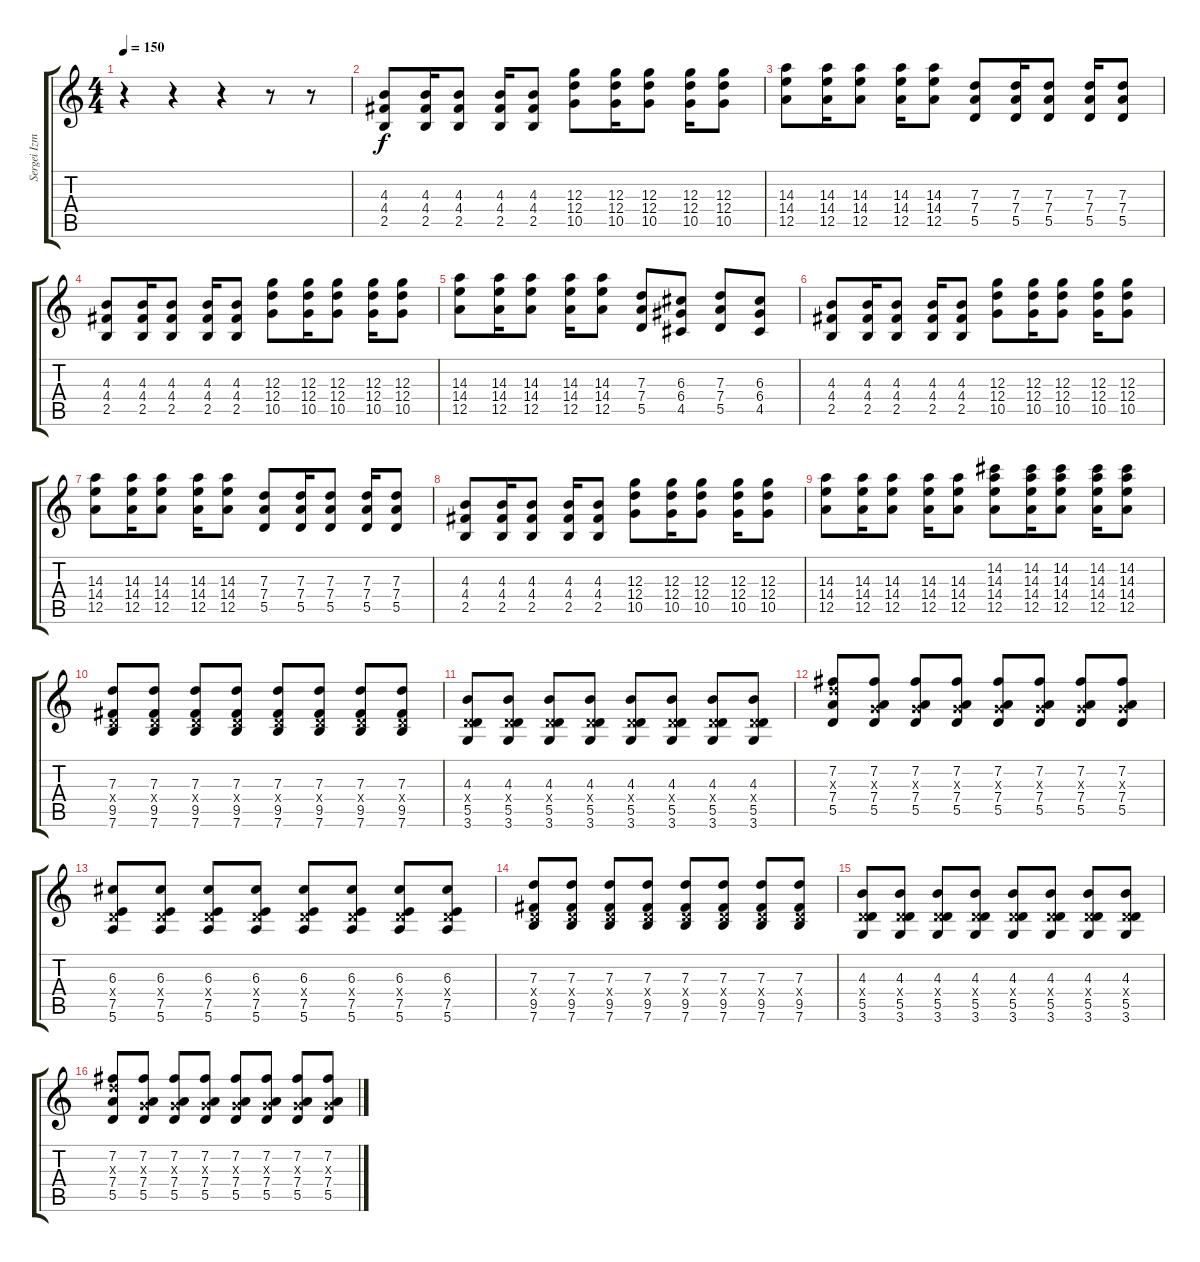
\track ("Sergei Izmer (Focus-Guitar)" "Sergei Izm") {instrument overdrivenguitar}
\staff {score tabs}
\tuning (E4 B3 G3 D3 A2 E2) {hide}
\ts (4 4)
\tempo 150
\clef g2
\ks c
r.4{dy f instrument overdrivenguitar} r.4 r.4 r.8 r.8 |
(4.3 4.4 2.5).8 (4.3 4.4 2.5).16 (4.3 4.4 2.5).8 (4.3 4.4 2.5).16 (4.3 4.4 2.5).8 (12.3 12.4 10.5).8 (12.3 12.4 10.5).16 (12.3 12.4 10.5).8 (12.3 12.4 10.5).16 (12.3 12.4 10.5).8 |
(14.3 14.4 12.5).8 (14.3 14.4 12.5).16 (14.3 14.4 12.5).8 (14.3 14.4 12.5).16 (14.3 14.4 12.5).8 (7.3 7.4 5.5).8 (7.3 7.4 5.5).16 (7.3 7.4 5.5).8 (7.3 7.4 5.5).16 (7.3 7.4 5.5).8 |
(4.3 4.4 2.5).8 (4.3 4.4 2.5).16 (4.3 4.4 2.5).8 (4.3 4.4 2.5).16 (4.3 4.4 2.5).8 (12.3 12.4 10.5).8 (12.3 12.4 10.5).16 (12.3 12.4 10.5).8 (12.3 12.4 10.5).16 (12.3 12.4 10.5).8 |
(14.3 14.4 12.5).8 (14.3 14.4 12.5).16 (14.3 14.4 12.5).8 (14.3 14.4 12.5).16 (14.3 14.4 12.5).8 (7.3 7.4 5.5).8 (6.3 6.4 4.5).8 (7.3 7.4 5.5).8 (6.3 6.4 4.5).8 |
(4.3 4.4 2.5).8 (4.3 4.4 2.5).16 (4.3 4.4 2.5).8 (4.3 4.4 2.5).16 (4.3 4.4 2.5).8 (12.3 12.4 10.5).8 (12.3 12.4 10.5).16 (12.3 12.4 10.5).8 (12.3 12.4 10.5).16 (12.3 12.4 10.5).8 |
(14.3 14.4 12.5).8 (14.3 14.4 12.5).16 (14.3 14.4 12.5).8 (14.3 14.4 12.5).16 (14.3 14.4 12.5).8 (7.3 7.4 5.5).8 (7.3 7.4 5.5).16 (7.3 7.4 5.5).8 (7.3 7.4 5.5).16 (7.3 7.4 5.5).8 |
(4.3 4.4 2.5).8 (4.3 4.4 2.5).16 (4.3 4.4 2.5).8 (4.3 4.4 2.5).16 (4.3 4.4 2.5).8 (12.3 12.4 10.5).8 (12.3 12.4 10.5).16 (12.3 12.4 10.5).8 (12.3 12.4 10.5).16 (12.3 12.4 10.5).8 |
(14.3 14.4 12.5).8 (14.3 14.4 12.5).16 (14.3 14.4 12.5).8 (14.3 14.4 12.5).16 (14.3 14.4 12.5).8 (14.2 14.3 14.4 12.5).8 (14.2 14.3 14.4 12.5).16 (14.2 14.3 14.4 12.5).8 (14.2 14.3 14.4 12.5).16 (14.2 14.3 14.4 12.5).8 |
(7.3 0.4{x} 9.5 7.6).8 (7.3 0.4{x} 9.5 7.6).8 (7.3 0.4{x} 9.5 7.6).8 (7.3 0.4{x} 9.5 7.6).8 (7.3 0.4{x} 9.5 7.6).8 (7.3 0.4{x} 9.5 7.6).8 (7.3 0.4{x} 9.5 7.6).8 (7.3 0.4{x} 9.5 7.6).8 |
(4.3 0.4{x} 5.5 3.6).8 (4.3 0.4{x} 5.5 3.6).8 (4.3 0.4{x} 5.5 3.6).8 (4.3 0.4{x} 5.5 3.6).8 (4.3 0.4{x} 5.5 3.6).8 (4.3 0.4{x} 5.5 3.6).8 (4.3 0.4{x} 5.5 3.6).8 (4.3 0.4{x} 5.5 3.6).8 |
(7.2 7.3{x} 7.4 5.5).8 (7.2 0.3{x} 7.4 5.5).8 (7.2 0.3{x} 7.4 5.5).8 (7.2 0.3{x} 7.4 5.5).8 (7.2 0.3{x} 7.4 5.5).8 (7.2 0.3{x} 7.4 5.5).8 (7.2 0.3{x} 7.4 5.5).8 (7.2 0.3{x} 7.4 5.5).8 |
(6.3 0.4{x} 7.5 5.6).8 (6.3 0.4{x} 7.5 5.6).8 (6.3 0.4{x} 7.5 5.6).8 (6.3 0.4{x} 7.5 5.6).8 (6.3 0.4{x} 7.5 5.6).8 (6.3 0.4{x} 7.5 5.6).8 (6.3 0.4{x} 7.5 5.6).8 (6.3 0.4{x} 7.5 5.6).8 |
(7.3 0.4{x} 9.5 7.6).8 (7.3 0.4{x} 9.5 7.6).8 (7.3 0.4{x} 9.5 7.6).8 (7.3 0.4{x} 9.5 7.6).8 (7.3 0.4{x} 9.5 7.6).8 (7.3 0.4{x} 9.5 7.6).8 (7.3 0.4{x} 9.5 7.6).8 (7.3 0.4{x} 9.5 7.6).8 |
(4.3 0.4{x} 5.5 3.6).8 (4.3 0.4{x} 5.5 3.6).8 (4.3 0.4{x} 5.5 3.6).8 (4.3 0.4{x} 5.5 3.6).8 (4.3 0.4{x} 5.5 3.6).8 (4.3 0.4{x} 5.5 3.6).8 (4.3 0.4{x} 5.5 3.6).8 (4.3 0.4{x} 5.5 3.6).8 |
(7.2 7.3{x} 7.4 5.5).8 (7.2 0.3{x} 7.4 5.5).8 (7.2 0.3{x} 7.4 5.5).8 (7.2 0.3{x} 7.4 5.5).8 (7.2 0.3{x} 7.4 5.5).8 (7.2 0.3{x} 7.4 5.5).8 (7.2 0.3{x} 7.4 5.5).8 (7.2 0.3{x} 7.4 5.5).8
